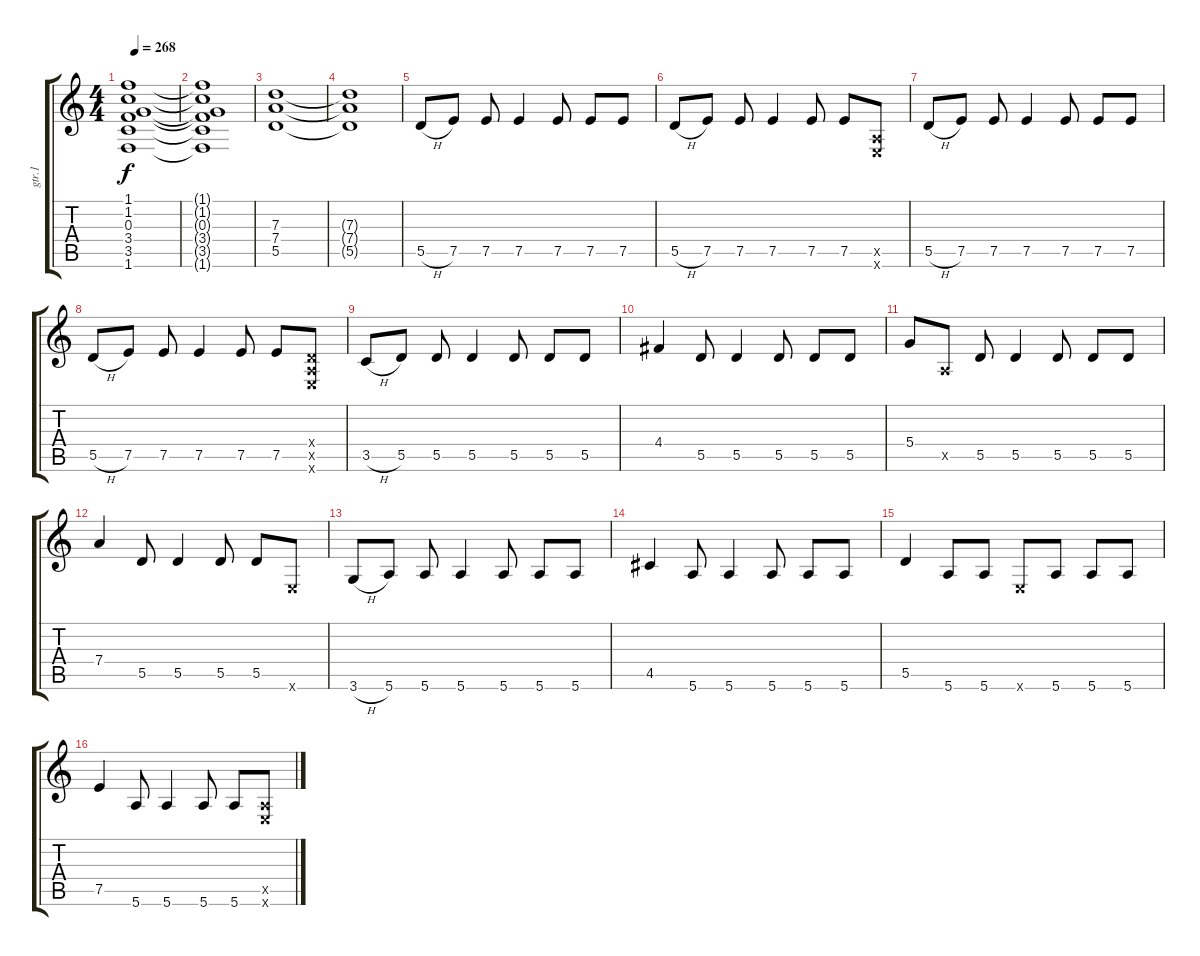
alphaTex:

\track ("gtr.1" "gtr.1") {instrument overdrivenguitar}
\staff {score tabs}
\tuning (E4 B3 G3 D3 A2 E2) {hide}
\ts (4 4)
\tempo 268
\clef g2
\ks c
(1.1 1.2 0.3 3.4 3.5 1.6).1{dy f} |
(1.1{t} 1.2{t} 0.3{t} 3.4{t} 3.5{t} 1.6{t}).1 |
(7.3 7.4 5.5).1 |
(7.3{t} 7.4{t} 5.5{t}).1 |
5.5{h}.8 7.5.8 7.5.8 7.5.4 7.5.8 7.5.8 7.5.8 |
5.5{h}.8 7.5.8 7.5.8 7.5.4 7.5.8 7.5.8 (0.5{x} 0.6{x}).8 |
5.5{h}.8 7.5.8 7.5.8 7.5.4 7.5.8 7.5.8 7.5.8 |
5.5{h}.8 7.5.8 7.5.8 7.5.4 7.5.8 7.5.8 (0.4{x} 0.5{x} 0.6{x}).8 |
3.5{h}.8 5.5.8 5.5.8 5.5.4 5.5.8 5.5.8 5.5.8 |
4.4.4 5.5.8 5.5.4 5.5.8 5.5.8 5.5.8 |
5.4.8 0.5{x}.8 5.5.8 5.5.4 5.5.8 5.5.8 5.5.8 |
7.4.4 5.5.8 5.5.4 5.5.8 5.5.8 0.6{x}.8 |
3.6{h}.8 5.6.8 5.6.8 5.6.4 5.6.8 5.6.8 5.6.8 |
4.5.4 5.6.8 5.6.4 5.6.8 5.6.8 5.6.8 |
5.5.4 5.6.8 5.6.8 0.6{x}.8 5.6.8 5.6.8 5.6.8 |
7.5.4 5.6.8 5.6.4 5.6.8 5.6.8 (0.5{x} 0.6{x}).8
